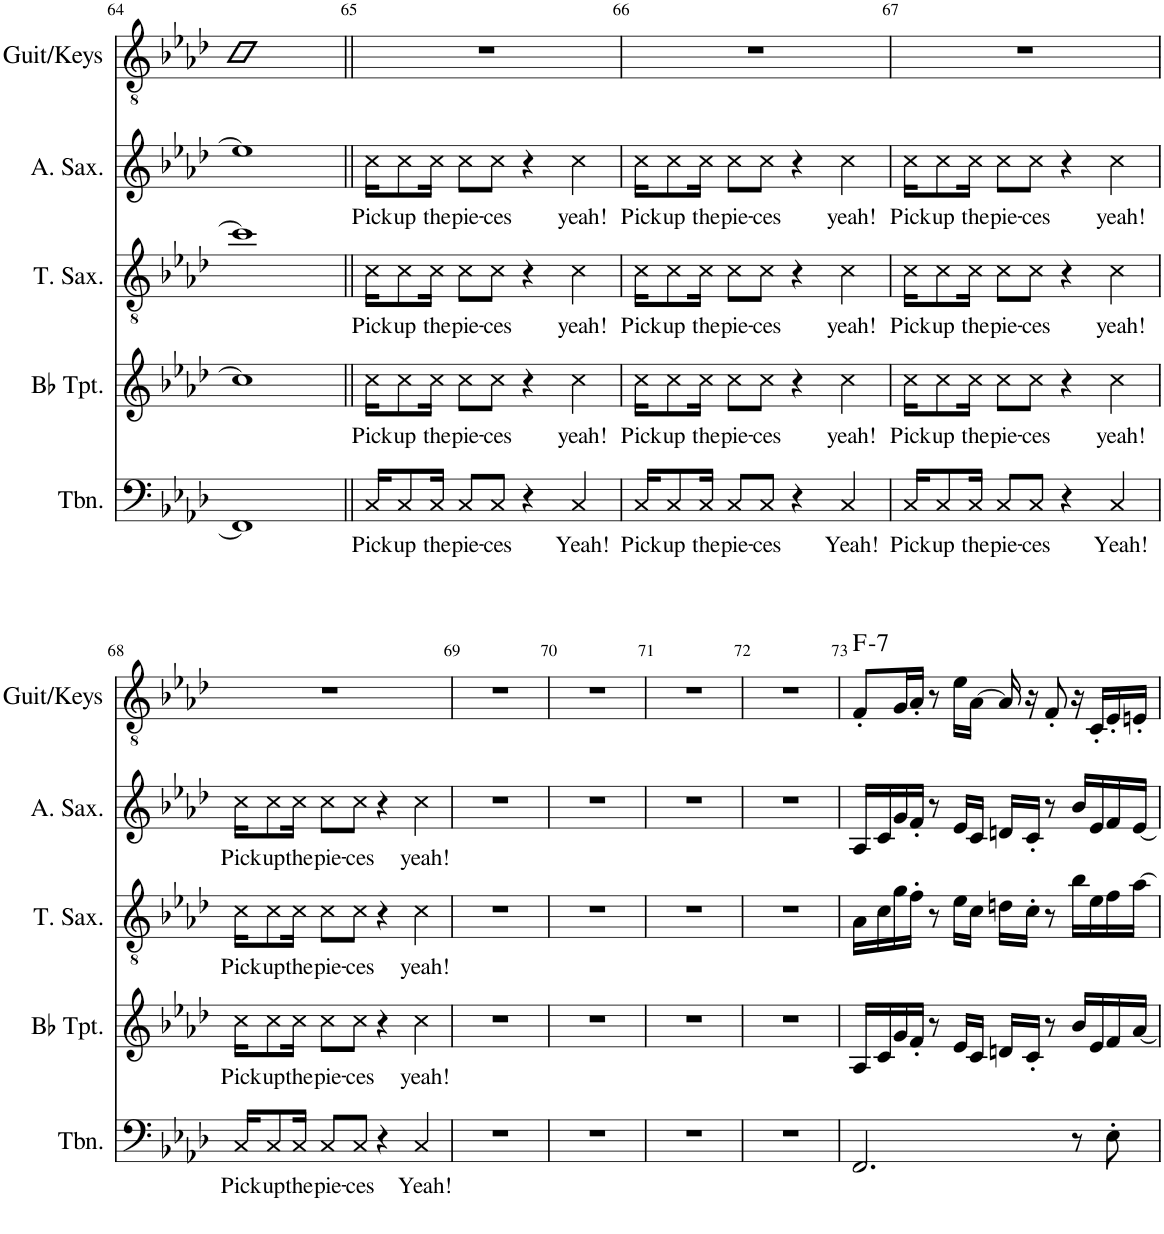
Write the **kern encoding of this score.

**kern	**text	**kern	**text	**kern	**text	**kern	**text	**kern	**harte
*part5	*part5	*part4	*part4	*part3	*part3	*part2	*part2	*part1	*part1
*staff5	*staff5	*staff4	*staff4	*staff3	*staff3	*staff2	*staff2	*staff1	*
*I"Trombone	*	*I"Bb Trumpet	*	*I"Tenor Saxophone	*	*I"Alto Saxophone	*	*I"Guit/Keys	*
*I'Tbn.	*	*I'Bb Tpt.	*	*I'T. Sax.	*	*I'A. Sax.	*	*I'Guit/Keys	*
!!LO:PB:g=z
*clefF4	*	*clefG2	*	*clefGv2	*	*clefG2	*	*clefGv2	*
*	*	*ITrd1c2	*	*ITrd8c14	*	*ITrd5c9	*	*	*
*k[b-e-a-d-]	*	*k[b-e-a-d-]	*	*k[b-e-a-d-]	*	*k[b-e-a-d-]	*	*k[b-e-a-d-]	*
*M4/4	*	*M4/4	*	*M4/4	*	*M4/4	*	*M4/4	*
=64	=64	=64	=64	=64	=64	=64	=64	=64	=64
1FF]	.	1cc]	.	1cc]	.	1ee-]	.	1c	.
=65||	=65||	=65||	=65||	=65||	=65||	=65||	=65||	=65||	=65||
!	!LO:LY:b	!	!LO:LY:b	!	!LO:LY:b	!	!LO:LY:b	!	!
16C/KL	Pick	16cc\KL	Pick	16c\KL	Pick	16cc\KL	Pick	1r	.
!	!LO:LY:b	!	!LO:LY:b	!	!LO:LY:b	!	!LO:LY:b	!	!
8C/	up	8cc\	up	8c\	up	8cc\	up	.	.
!	!LO:LY:b	!	!LO:LY:b	!	!LO:LY:b	!	!LO:LY:b	!	!
16C/Jk	the	16cc\Jk	the	16c\Jk	the	16cc\Jk	the	.	.
!	!LO:LY:b	!	!LO:LY:b	!	!LO:LY:b	!	!LO:LY:b	!	!
8C/L	pie-	8cc\L	pie-	8c\L	pie-	8cc\L	pie-	.	.
!	!LO:LY:b	!	!LO:LY:b	!	!LO:LY:b	!	!LO:LY:b	!	!
8C/J	-ces	8cc\J	-ces	8c\J	-ces	8cc\J	-ces	.	.
4r	.	4r	.	4r	.	4r	.	.	.
!	!LO:LY:b	!	!LO:LY:b	!	!LO:LY:b	!	!LO:LY:b	!	!
4C/	Yeah!	4cc\	yeah!	4c\	yeah!	4cc\	yeah!	.	.
=66	=66	=66	=66	=66	=66	=66	=66	=66	=66
!	!LO:LY:b	!	!LO:LY:b	!	!LO:LY:b	!	!LO:LY:b	!	!
16C/KL	Pick	16cc\KL	Pick	16c\KL	Pick	16cc\KL	Pick	1r	.
!	!LO:LY:b	!	!LO:LY:b	!	!LO:LY:b	!	!LO:LY:b	!	!
8C/	up	8cc\	up	8c\	up	8cc\	up	.	.
!	!LO:LY:b	!	!LO:LY:b	!	!LO:LY:b	!	!LO:LY:b	!	!
16C/Jk	the	16cc\Jk	the	16c\Jk	the	16cc\Jk	the	.	.
!	!LO:LY:b	!	!LO:LY:b	!	!LO:LY:b	!	!LO:LY:b	!	!
8C/L	pie-	8cc\L	pie-	8c\L	pie-	8cc\L	pie-	.	.
!	!LO:LY:b	!	!LO:LY:b	!	!LO:LY:b	!	!LO:LY:b	!	!
8C/J	-ces	8cc\J	-ces	8c\J	-ces	8cc\J	-ces	.	.
4r	.	4r	.	4r	.	4r	.	.	.
!	!LO:LY:b	!	!LO:LY:b	!	!LO:LY:b	!	!LO:LY:b	!	!
4C/	Yeah!	4cc\	yeah!	4c\	yeah!	4cc\	yeah!	.	.
=67	=67	=67	=67	=67	=67	=67	=67	=67	=67
!	!LO:LY:b	!	!LO:LY:b	!	!LO:LY:b	!	!LO:LY:b	!	!
16C/KL	Pick	16cc\KL	Pick	16c\KL	Pick	16cc\KL	Pick	1r	.
!	!LO:LY:b	!	!LO:LY:b	!	!LO:LY:b	!	!LO:LY:b	!	!
8C/	up	8cc\	up	8c\	up	8cc\	up	.	.
!	!LO:LY:b	!	!LO:LY:b	!	!LO:LY:b	!	!LO:LY:b	!	!
16C/Jk	the	16cc\Jk	the	16c\Jk	the	16cc\Jk	the	.	.
!	!LO:LY:b	!	!LO:LY:b	!	!LO:LY:b	!	!LO:LY:b	!	!
8C/L	pie-	8cc\L	pie-	8c\L	pie-	8cc\L	pie-	.	.
!	!LO:LY:b	!	!LO:LY:b	!	!LO:LY:b	!	!LO:LY:b	!	!
8C/J	-ces	8cc\J	-ces	8c\J	-ces	8cc\J	-ces	.	.
4r	.	4r	.	4r	.	4r	.	.	.
!	!LO:LY:b	!	!LO:LY:b	!	!LO:LY:b	!	!LO:LY:b	!	!
4C/	Yeah!	4cc\	yeah!	4c\	yeah!	4cc\	yeah!	.	.
!!LO:LB:g=z
=68	=68	=68	=68	=68	=68	=68	=68	=68	=68
!	!LO:LY:b	!	!LO:LY:b	!	!LO:LY:b	!	!LO:LY:b	!	!
16C/KL	Pick	16cc\KL	Pick	16c\KL	Pick	16cc\KL	Pick	1r	.
!	!LO:LY:b	!	!LO:LY:b	!	!LO:LY:b	!	!LO:LY:b	!	!
8C/	up	8cc\	up	8c\	up	8cc\	up	.	.
!	!LO:LY:b	!	!LO:LY:b	!	!LO:LY:b	!	!LO:LY:b	!	!
16C/Jk	the	16cc\Jk	the	16c\Jk	the	16cc\Jk	the	.	.
!	!LO:LY:b	!	!LO:LY:b	!	!LO:LY:b	!	!LO:LY:b	!	!
8C/L	pie-	8cc\L	pie-	8c\L	pie-	8cc\L	pie-	.	.
!	!LO:LY:b	!	!LO:LY:b	!	!LO:LY:b	!	!LO:LY:b	!	!
8C/J	-ces	8cc\J	-ces	8c\J	-ces	8cc\J	-ces	.	.
4r	.	4r	.	4r	.	4r	.	.	.
!	!LO:LY:b	!	!LO:LY:b	!	!LO:LY:b	!	!LO:LY:b	!	!
4C/	Yeah!	4cc\	yeah!	4c\	yeah!	4cc\	yeah!	.	.
=69	=69	=69	=69	=69	=69	=69	=69	=69	=69
1r	.	1r	.	1r	.	1r	.	1r	.
=70	=70	=70	=70	=70	=70	=70	=70	=70	=70
1r	.	1r	.	1r	.	1r	.	1r	.
=71	=71	=71	=71	=71	=71	=71	=71	=71	=71
1r	.	1r	.	1r	.	1r	.	1r	.
=72	=72	=72	=72	=72	=72	=72	=72	=72	=72
1r	.	1r	.	1r	.	1r	.	1r	.
=73	=73	=73	=73	=73	=73	=73	=73	=73	=73
!	!	!	!	!	!	!	!	!	!LO:H:kt=7
2.FF/	.	16A-/LL	.	16A-\LL	.	16A-/LL	.	8F'/L	F:min7
.	.	16c/	.	16c\	.	16c/	.	.	.
.	.	16g/	.	16g\	.	16g/	.	16G/L	.
.	.	16f'/JJ	.	16f'\JJ	.	16f'/JJ	.	16A-'/JJ	.
.	.	8r	.	8r	.	8r	.	8r	.
.	.	16e-/LL	.	16e-\LL	.	16e-/LL	.	16e-\LL	.
.	.	16c/JJ	.	16c\JJ	.	16c/JJ	.	[16A-\JJ	.
.	.	16dn/LL	.	16dn\LL	.	16dn/LL	.	16A-/]	.
.	.	16c'/JJ	.	16c'\JJ	.	16c'/JJ	.	16r	.
.	.	8r	.	8r	.	8r	.	8F'/	.
8r	.	16b-/LL	.	16b-\LL	.	16b-/LL	.	16r	.
.	.	16e-/	.	16e-\	.	16e-/	.	16C'/LL	.
8E-'\	.	16f/	.	16f\	.	16f/	.	16E-'/	.
.	.	[16a-/JJ	.	[16a-\JJ	.	[16e-/JJ	.	16En'/JJ	.
=	=	=	=	=	=	=	=	=	=
*-	*-	*-	*-	*-	*-	*-	*-	*-	*-
